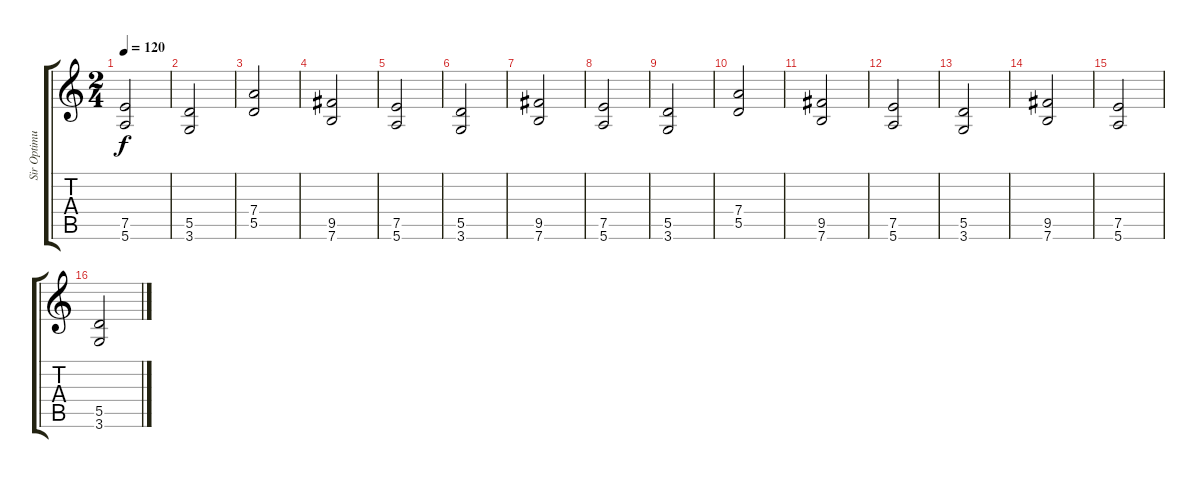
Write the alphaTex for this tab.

\track ("Sir Optimus Prime" "Sir Optimu") {instrument distortionguitar}
\staff {score tabs}
\tuning (E4 B3 G3 D3 A2 E2) {hide}
\ts (2 4)
\tempo 120
\clef g2
\ks c
(7.5 5.6).2{dy f} |
(5.5 3.6).2 |
(7.4 5.5).2 |
(9.5 7.6).2 |
(7.5 5.6).2 |
(5.5 3.6).2 |
(9.5 7.6).2 |
(7.5 5.6).2 |
(5.5 3.6).2 |
(7.4 5.5).2 |
(9.5 7.6).2 |
(7.5 5.6).2 |
(5.5 3.6).2 |
(9.5 7.6).2 |
(7.5 5.6).2 |
(5.5 3.6).2
